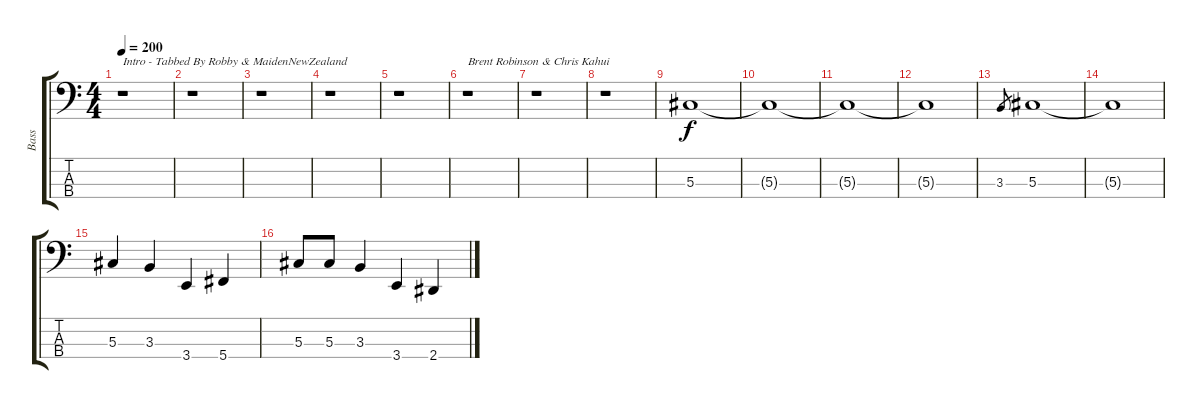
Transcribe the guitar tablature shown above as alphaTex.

\track ("Bass" "Bass") {instrument electricbasspick}
\staff {score tabs}
\tuning (Gb2 Db2 Ab1 Db1) {hide}
\ts (4 4)
\tempo 200
\clef f4
\ks c
r.1{txt "Intro - Tabbed By Robby & MaidenNewZealand" dy f instrument electricbasspick} |
r.1 |
r.1 |
r.1 |
r.1 |
r.1{txt "Brent Robinson & Chris Kahui"} |
r.1 |
r.1 |
5.3.1 |
5.3{t}.1 |
5.3{t}.1 |
5.3{t}.1 |
3.3.8{gr} 5.3.1 |
5.3{t}.1 |
5.3.4 3.3.4 3.4.4 5.4.4 |
5.3.8 5.3.8 3.3.4 3.4.4 2.4.4
